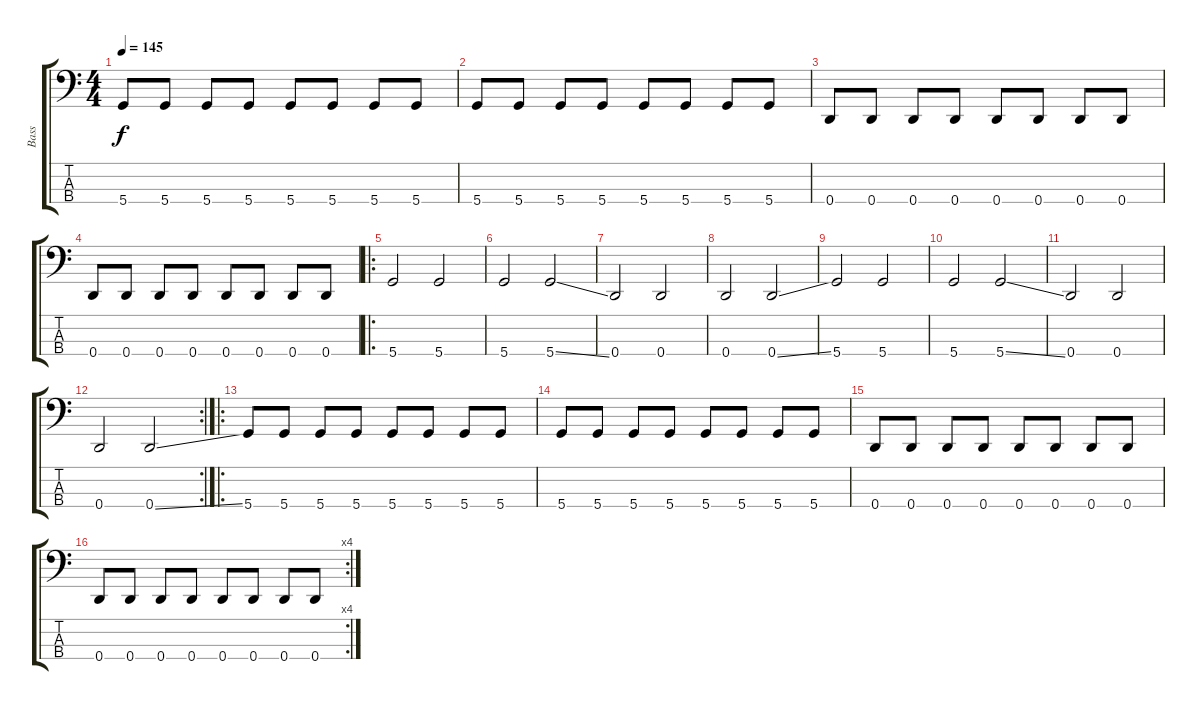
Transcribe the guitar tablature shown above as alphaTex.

\track ("Bass" "Bass") {instrument electricbasspick}
\staff {score tabs}
\tuning (F2 C2 G1 D1) {hide}
\ts (4 4)
\tempo 145
\clef f4
\ks c
5.4.8{dy f} 5.4.8 5.4.8 5.4.8 5.4.8 5.4.8 5.4.8 5.4.8 |
5.4.8 5.4.8 5.4.8 5.4.8 5.4.8 5.4.8 5.4.8 5.4.8 |
0.4.8 0.4.8 0.4.8 0.4.8 0.4.8 0.4.8 0.4.8 0.4.8 |
0.4.8 0.4.8 0.4.8 0.4.8 0.4.8 0.4.8 0.4.8 0.4.8 |
\ro
5.4.2 5.4.2 |
5.4.2 5.4{ss}.2 |
0.4.2 0.4.2 |
0.4.2 0.4{ss}.2 |
5.4.2 5.4.2 |
5.4.2 5.4{ss}.2 |
0.4.2 0.4.2 |
\rc 2
0.4.2 0.4{ss}.2 |
\ro
5.4.8 5.4.8 5.4.8 5.4.8 5.4.8 5.4.8 5.4.8 5.4.8 |
5.4.8 5.4.8 5.4.8 5.4.8 5.4.8 5.4.8 5.4.8 5.4.8 |
0.4.8 0.4.8 0.4.8 0.4.8 0.4.8 0.4.8 0.4.8 0.4.8 |
\rc 4
0.4.8 0.4.8 0.4.8 0.4.8 0.4.8 0.4.8 0.4.8 0.4.8
